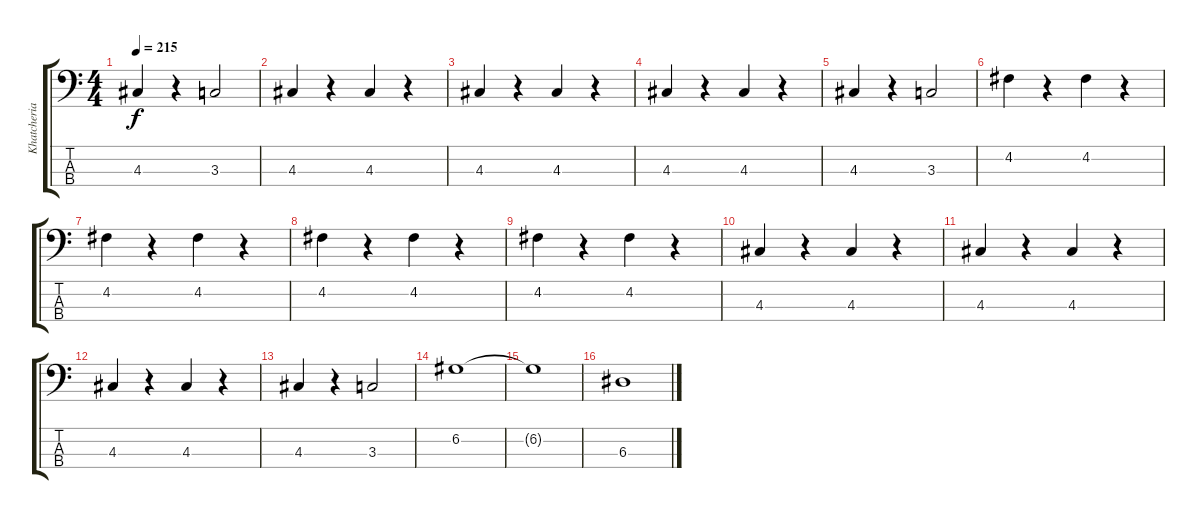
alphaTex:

\track ("Khatcherian (bass)" "Khatcheria") {instrument electricbassfinger}
\staff {score tabs}
\tuning (G2 D2 A1 E1) {hide}
\ts (4 4)
\tempo 215
\clef f4
\ks c
4.3.4{dy f} r.4 3.3.2 |
4.3.4 r.4 4.3.4 r.4 |
4.3.4 r.4 4.3.4 r.4 |
4.3.4 r.4 4.3.4 r.4 |
4.3.4 r.4 3.3.2 |
4.2.4 r.4 4.2.4 r.4 |
4.2.4 r.4 4.2.4 r.4 |
4.2.4 r.4 4.2.4 r.4 |
4.2.4 r.4 4.2.4 r.4 |
4.3.4 r.4 4.3.4 r.4 |
4.3.4 r.4 4.3.4 r.4 |
4.3.4 r.4 4.3.4 r.4 |
4.3.4 r.4 3.3.2 |
6.2.1 |
6.2{t}.1 |
6.3.1
